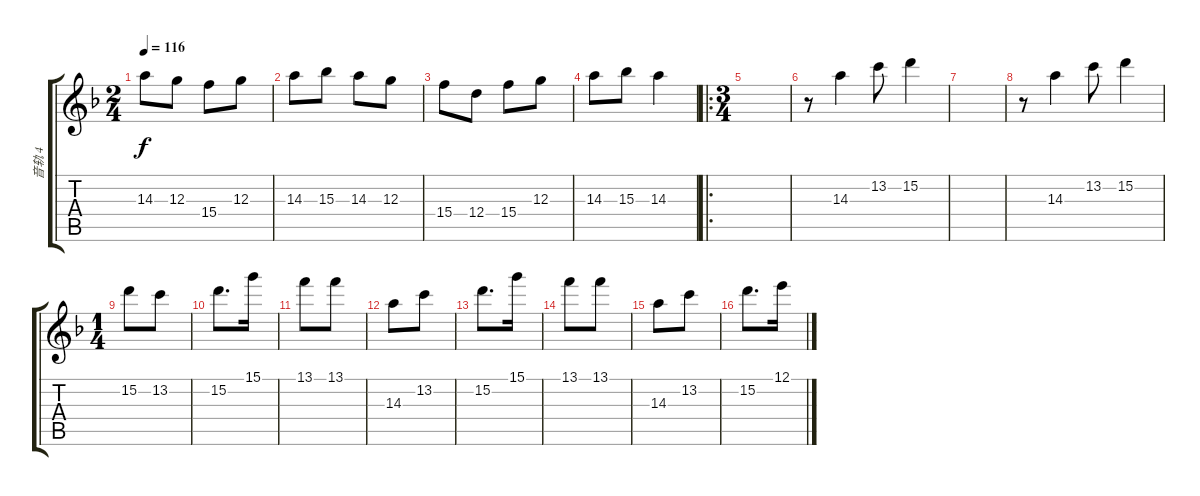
\track ("音轨 4" "音轨 4") {instrument acousticguitarsteel}
\staff {score tabs}
\tuning (E4 B3 G3 D3 A2 E2) {hide}
\ts (2 4)
\tempo 116
\clef g2
\ks f
14.3.8{dy f} 12.3.8 15.4.8 12.3.8 |
14.3.8 15.3.8 14.3.8 12.3.8 |
15.4.8 12.4.8 15.4.8 12.3.8 |
14.3.8 15.3.8 14.3.4 |
\ro
\ts (3 4)
|
r.8 14.3.4 13.2.8 15.2.4 |
|
r.8 14.3.4 13.2.8 15.2.4 |
\ts (1 4)
15.2.8 13.2.8 |
15.2.8{d} 15.1.16 |
13.1.8 13.1.8 |
14.3.8 13.2.8 |
15.2.8{d} 15.1.16 |
13.1.8 13.1.8 |
14.3.8 13.2.8 |
15.2.8{d} 12.1.16
